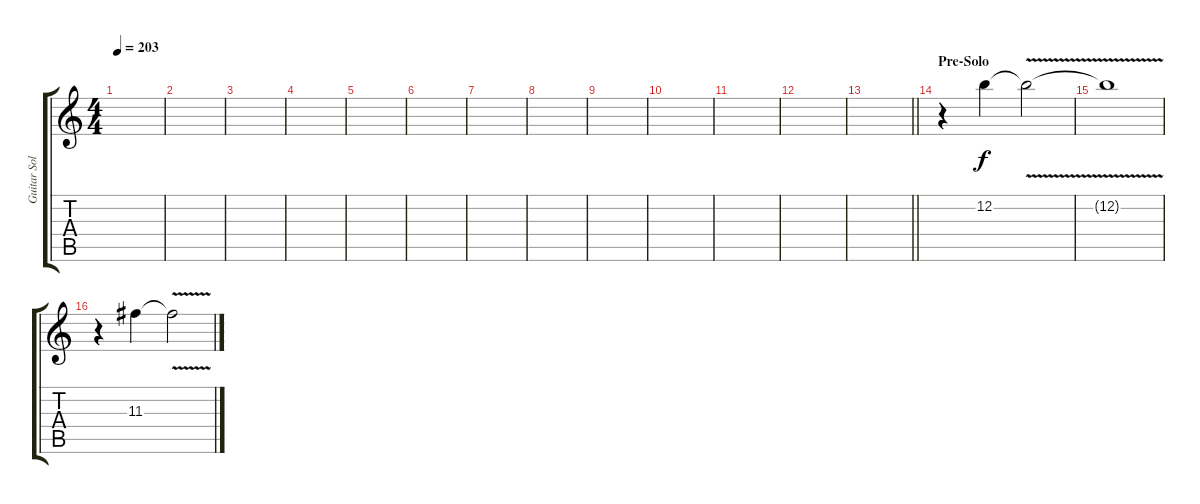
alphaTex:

\track ("Guitar Solo" "Guitar Sol") {instrument distortionguitar}
\staff {score tabs}
\tuning (E4 B3 G3 D3 A2 E2) {hide}
\ts (4 4)
\tempo 203
\clef g2
\ks c
|
|
|
|
|
|
|
|
|
|
|
|
\barLineRight lightlight
|
\section ("" "Pre-Solo")
r.4 12.2.4 12.2{v t}.2 |
12.2{t}.1 |
r.4 11.3.4 11.3{v t}.2
